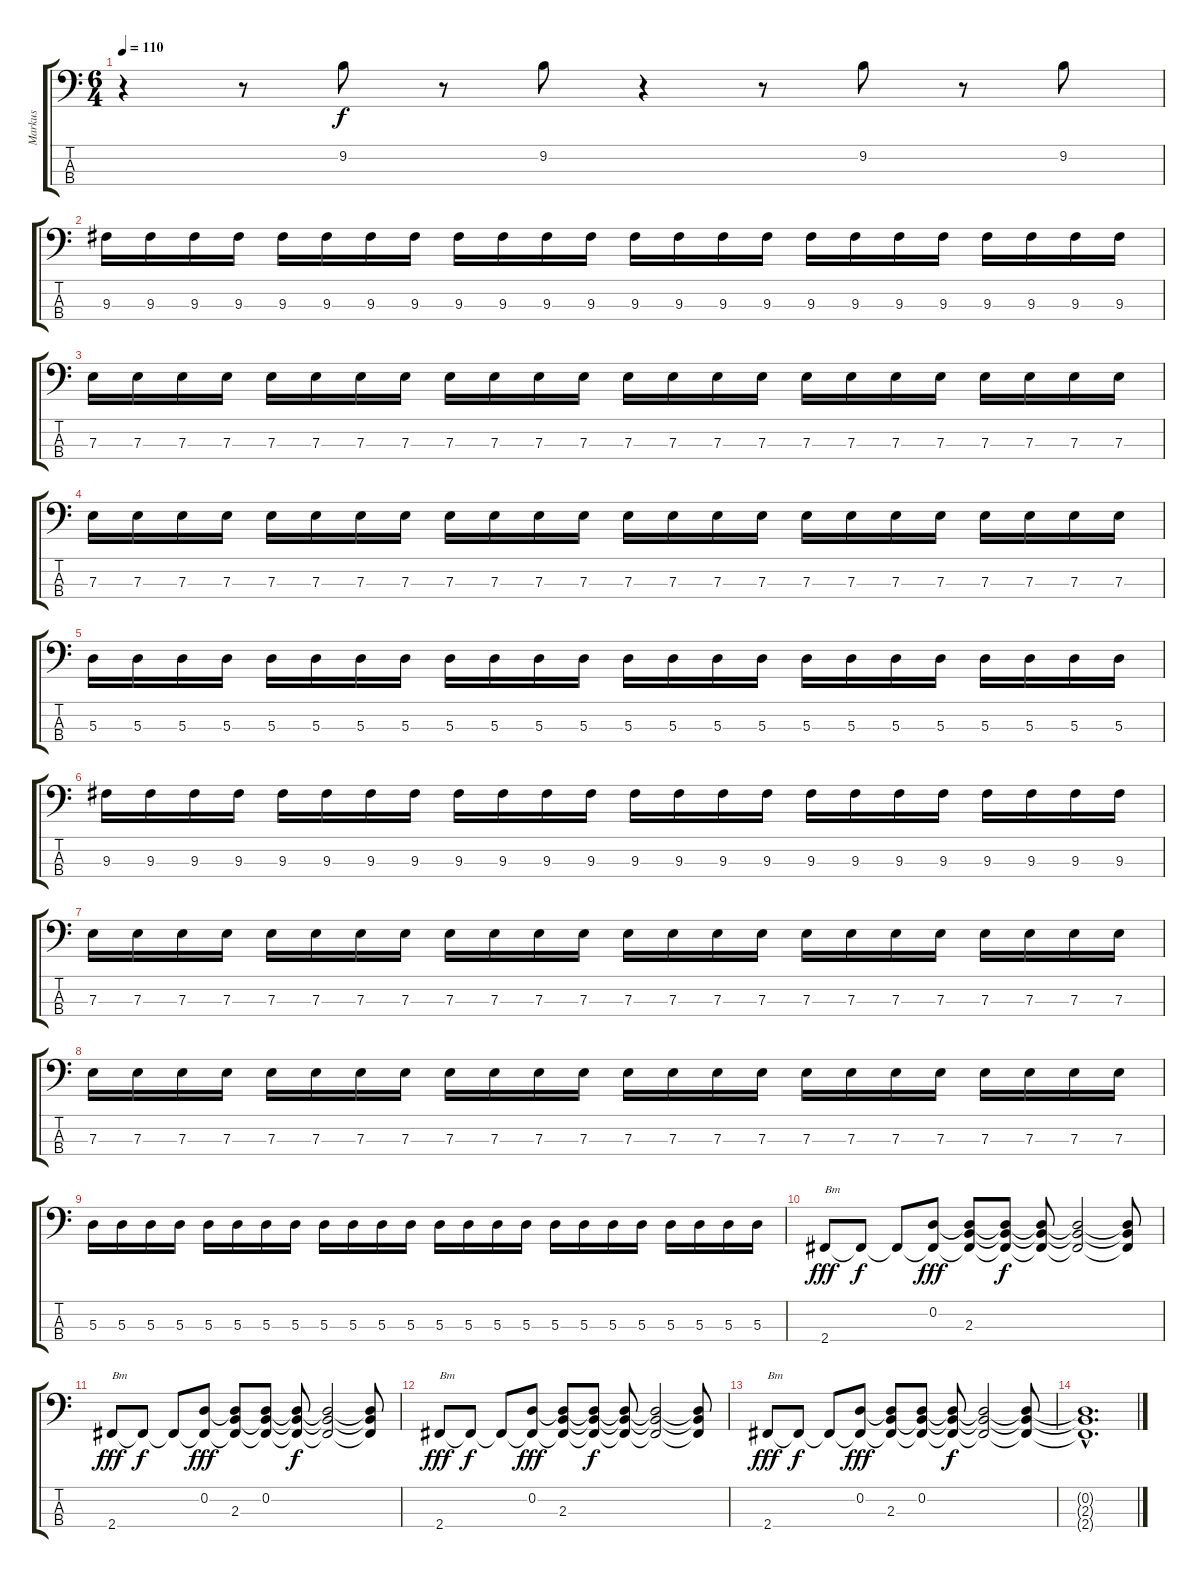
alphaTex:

\track ("Markus" "Markus") {instrument electricbassfinger}
\staff {score tabs}
\tuning (G2 D2 A1 E1) {hide}
\ts (6 4)
\tempo 110
\clef f4
\ks c
r.4{dy f instrument slapbass2} r.8 9.2.8 r.8 9.2.8 r.4 r.8 9.2.8 r.8 9.2.8 |
9.3.16{instrument electricbassfinger} 9.3.16 9.3.16 9.3.16 9.3.16 9.3.16 9.3.16 9.3.16 9.3.16 9.3.16 9.3.16 9.3.16 9.3.16 9.3.16 9.3.16 9.3.16 9.3.16 9.3.16 9.3.16 9.3.16 9.3.16 9.3.16 9.3.16 9.3.16 |
7.3.16 7.3.16 7.3.16 7.3.16 7.3.16 7.3.16 7.3.16 7.3.16 7.3.16 7.3.16 7.3.16 7.3.16 7.3.16 7.3.16 7.3.16 7.3.16 7.3.16 7.3.16 7.3.16 7.3.16 7.3.16 7.3.16 7.3.16 7.3.16 |
7.3.16 7.3.16 7.3.16 7.3.16 7.3.16 7.3.16 7.3.16 7.3.16 7.3.16 7.3.16 7.3.16 7.3.16 7.3.16 7.3.16 7.3.16 7.3.16 7.3.16 7.3.16 7.3.16 7.3.16 7.3.16 7.3.16 7.3.16 7.3.16 |
5.3.16 5.3.16 5.3.16 5.3.16 5.3.16 5.3.16 5.3.16 5.3.16 5.3.16 5.3.16 5.3.16 5.3.16 5.3.16 5.3.16 5.3.16 5.3.16 5.3.16 5.3.16 5.3.16 5.3.16 5.3.16 5.3.16 5.3.16 5.3.16 |
9.3.16{instrument electricbassfinger} 9.3.16 9.3.16 9.3.16 9.3.16 9.3.16 9.3.16 9.3.16 9.3.16 9.3.16 9.3.16 9.3.16 9.3.16 9.3.16 9.3.16 9.3.16 9.3.16 9.3.16 9.3.16 9.3.16 9.3.16 9.3.16 9.3.16 9.3.16 |
7.3.16 7.3.16 7.3.16 7.3.16 7.3.16 7.3.16 7.3.16 7.3.16 7.3.16 7.3.16 7.3.16 7.3.16 7.3.16 7.3.16 7.3.16 7.3.16 7.3.16 7.3.16 7.3.16 7.3.16 7.3.16 7.3.16 7.3.16 7.3.16 |
7.3.16 7.3.16 7.3.16 7.3.16 7.3.16 7.3.16 7.3.16 7.3.16 7.3.16 7.3.16 7.3.16 7.3.16 7.3.16 7.3.16 7.3.16 7.3.16 7.3.16 7.3.16 7.3.16 7.3.16 7.3.16 7.3.16 7.3.16 7.3.16 |
5.3.16 5.3.16 5.3.16 5.3.16 5.3.16 5.3.16 5.3.16 5.3.16 5.3.16 5.3.16 5.3.16 5.3.16 5.3.16 5.3.16 5.3.16 5.3.16 5.3.16 5.3.16 5.3.16 5.3.16 5.3.16 5.3.16 5.3.16 5.3.16 |
2.4.8{txt "Bm" dy fff} 2.4{t}.8{dy f} 2.4{t}.8 (0.2 2.4{t}).8{dy fff} (0.2{t} 2.3 2.4{t}).8 (0.2{t} 2.3{t} 2.4{t}).8{dy f} (0.2{t} 2.3{t} 2.4{t}).8 (0.2{t} 2.3{t} 2.4{t}).2 (0.2{t} 2.3{t} 2.4{t}).8 |
2.4.8{txt "Bm" dy fff} 2.4{t}.8{dy f} 2.4{t}.8 (0.2 2.4{t}).8{dy fff} (0.2{t} 2.3 2.4{t}).8 (0.2 2.3{t} 2.4{t}).8 (0.2{t} 2.3{t} 2.4{t}).8{dy f} (0.2{t} 2.3{t} 2.4{t}).2 (0.2{t} 2.3{t} 2.4{t}).8 |
2.4.8{txt "Bm" dy fff} 2.4{t}.8{dy f} 2.4{t}.8 (0.2 2.4{t}).8{dy fff} (0.2{t} 2.3 2.4{t}).8 (0.2{t} 2.3{t} 2.4{t}).8{dy f} (0.2{t} 2.3{t} 2.4{t}).8 (0.2{t} 2.3{t} 2.4{t}).2 (0.2{t} 2.3{t} 2.4{t}).8 |
2.4.8{txt "Bm" dy fff} 2.4{t}.8{dy f} 2.4{t}.8 (0.2 2.4{t}).8{dy fff} (0.2{t} 2.3 2.4{t}).8 (0.2 2.3{t} 2.4{t}).8 (0.2{t} 2.3{t} 2.4{t}).8{dy f} (0.2{t} 2.3{t} 2.4{t}).2 (0.2{t} 2.3{t} 2.4{t}).8 |
(0.2{hac t} 2.3{hac t} 2.4{hac t}).1{d}
